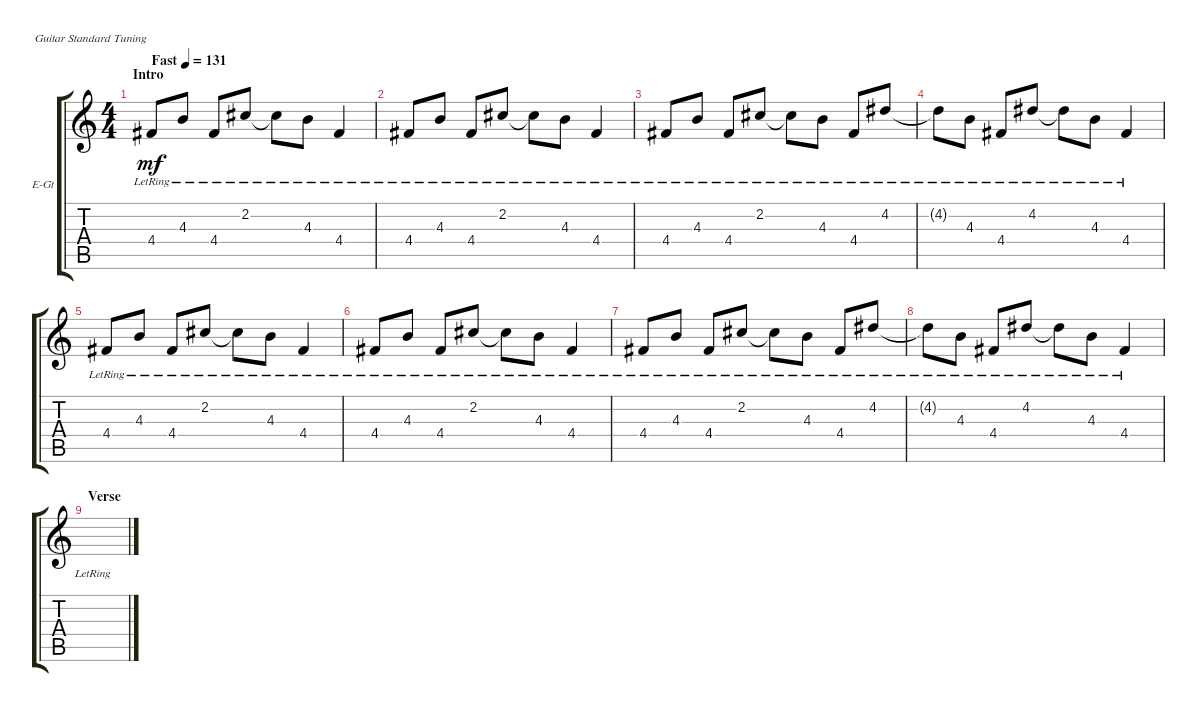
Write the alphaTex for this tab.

\defaultSystemsLayout 4
\bracketExtendMode groupsimilarinstruments
\firstSystemTrackNameOrientation horizontal
\otherSystemsTrackNameOrientation horizontal
\track ("Guitar 3 (Slight Dist)" "E-Gt") {instrument distortionguitar}
\staff {score tabs}
\tuning (E4 B3 G3 D3 A2 E2)
\ts (4 4)
\section ("" "Intro")
\tempo (131 "Fast")
\clef g2
\ks c
4.4{lr}.8{dy mf instrument distortionguitar} 4.3{lr}.8 4.4{lr}.8 2.2{lr}.8 2.2{lr t}.8 4.3{lr}.8 4.4{lr}.4 |
4.4{lr}.8 4.3{lr}.8 4.4{lr}.8 2.2{lr}.8 2.2{lr t}.8 4.3{lr}.8 4.4{lr}.4 |
4.4{lr}.8 4.3{lr}.8 4.4{lr}.8 2.2{lr}.8 2.2{lr t}.8 4.3{lr}.8 4.4{lr}.8 4.2{lr}.8 |
4.2{lr t}.8 4.3{lr}.8 4.4{lr}.8 4.2{lr}.8 4.2{lr t}.8 4.3{lr}.8 4.4{lr}.4 |
4.4{lr}.8 4.3{lr}.8 4.4{lr}.8 2.2{lr}.8 2.2{lr t}.8 4.3{lr}.8 4.4{lr}.4 |
4.4{lr}.8 4.3{lr}.8 4.4{lr}.8 2.2{lr}.8 2.2{lr t}.8 4.3{lr}.8 4.4{lr}.4 |
4.4{lr}.8 4.3{lr}.8 4.4{lr}.8 2.2{lr}.8 2.2{lr t}.8 4.3{lr}.8 4.4{lr}.8 4.2{lr}.8 |
4.2{lr t}.8 4.3{lr}.8 4.4{lr}.8 4.2{lr}.8 4.2{lr t}.8 4.3{lr}.8 4.4{lr}.4 |
\section ("" "Verse")
